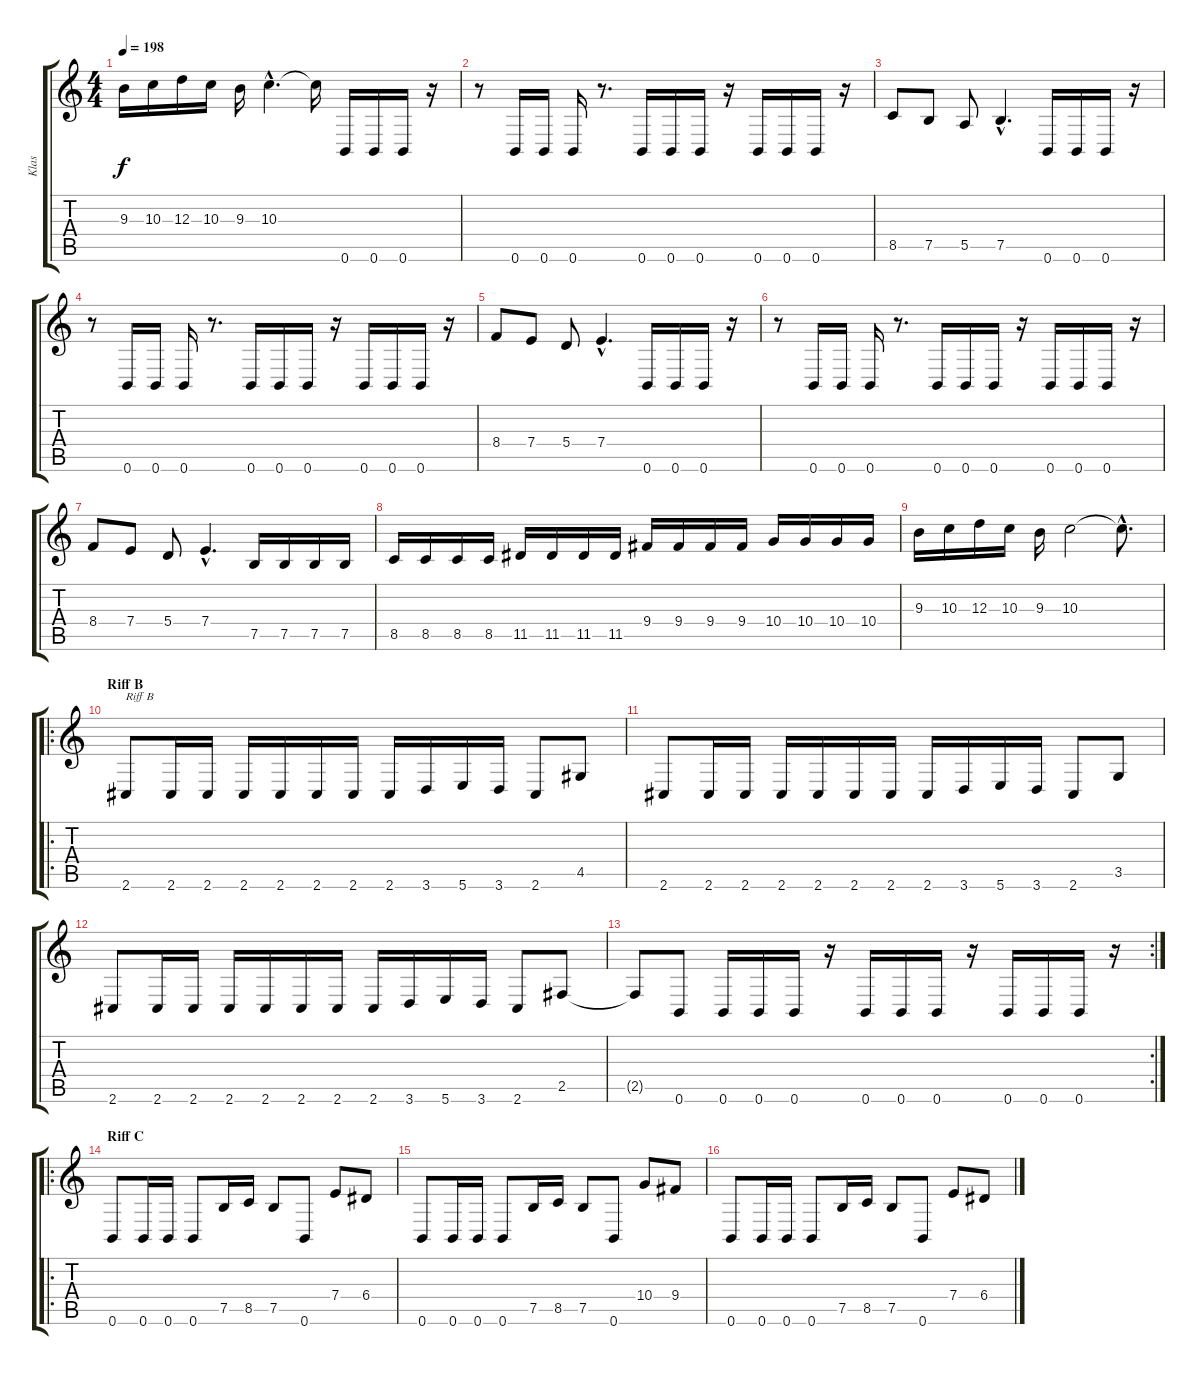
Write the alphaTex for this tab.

\track ("Klas" "Klas") {instrument distortionguitar}
\staff {score tabs}
\tuning (B3 Gb3 D3 A2 E2 B1) {hide}
\ts (4 4)
\tempo 198
\clef g2
\ks c
9.3.16{dy f} 10.3.16 12.3.16 10.3.16 9.3.16 10.3{hac}.4{d} 10.3{t}.16 0.6.16 0.6.16 0.6.16 r.16 |
r.8 0.6.16 0.6.16 0.6.16 r.8{d} 0.6.16 0.6.16 0.6.16 r.16 0.6.16 0.6.16 0.6.16 r.16 |
8.5.8 7.5.8 5.5.8 7.5{hac}.4{d} 0.6.16 0.6.16 0.6.16 r.16 |
r.8 0.6.16 0.6.16 0.6.16 r.8{d} 0.6.16 0.6.16 0.6.16 r.16 0.6.16 0.6.16 0.6.16 r.16 |
8.4.8 7.4.8 5.4.8 7.4{hac}.4{d} 0.6.16 0.6.16 0.6.16 r.16 |
r.8 0.6.16 0.6.16 0.6.16 r.8{d} 0.6.16 0.6.16 0.6.16 r.16 0.6.16 0.6.16 0.6.16 r.16 |
8.4.8 7.4.8 5.4.8 7.4{hac}.4{d} 7.5.16 7.5.16 7.5.16 7.5.16 |
8.5.16 8.5.16 8.5.16 8.5.16 11.5.16 11.5.16 11.5.16 11.5.16 9.4.16 9.4.16 9.4.16 9.4.16 10.4.16 10.4.16 10.4.16 10.4.16 |
9.3.16 10.3.16 12.3.16 10.3.16 9.3.16 10.3.2 10.3{hac t}.8{d} |
\ro
\section ("" "Riff B")
2.6.8{txt "Riff B"} 2.6.16 2.6.16 2.6.16 2.6.16 2.6.16 2.6.16 2.6.16 3.6.16 5.6.16 3.6.16 2.6.8 4.5.8 |
2.6.8 2.6.16 2.6.16 2.6.16 2.6.16 2.6.16 2.6.16 2.6.16 3.6.16 5.6.16 3.6.16 2.6.8 3.5.8 |
2.6.8 2.6.16 2.6.16 2.6.16 2.6.16 2.6.16 2.6.16 2.6.16 3.6.16 5.6.16 3.6.16 2.6.8 2.5.8 |
\rc 2
2.5{t}.8 0.6.8 0.6.16 0.6.16 0.6.16 r.16 0.6.16 0.6.16 0.6.16 r.16 0.6.16 0.6.16 0.6.16 r.16 |
\ro
\section ("" "Riff C")
0.6.8 0.6.16 0.6.16 0.6.8 7.5.16 8.5.16 7.5.8 0.6.8 7.4.8 6.4.8 |
0.6.8 0.6.16 0.6.16 0.6.8 7.5.16 8.5.16 7.5.8 0.6.8 10.4.8 9.4.8 |
0.6.8 0.6.16 0.6.16 0.6.8 7.5.16 8.5.16 7.5.8 0.6.8 7.4.8 6.4.8
